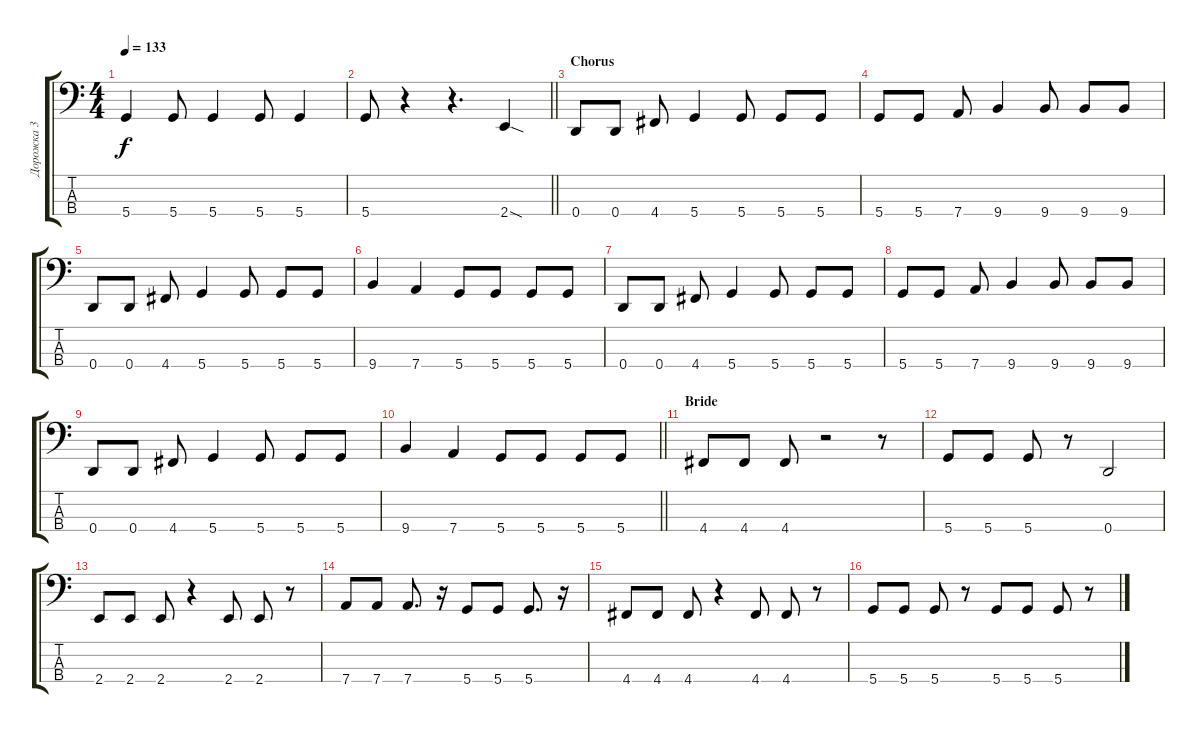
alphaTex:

\track ("Дорожка 3" "Дорожка 3") {instrument electricbassfinger}
\staff {score tabs}
\tuning (G2 D2 A1 D1) {hide}
\ts (4 4)
\tempo 133
\clef f4
\ks c
5.4.4{dy f} 5.4.8 5.4.4 5.4.8 5.4.4 |
\barLineRight lightlight
5.4.8 r.4 r.4{d} 2.4{sod}.4 |
\section ("" "Chorus")
0.4.8 0.4.8 4.4.8 5.4.4 5.4.8 5.4.8 5.4.8 |
5.4.8 5.4.8 7.4.8 9.4.4 9.4.8 9.4.8 9.4.8 |
0.4.8 0.4.8 4.4.8 5.4.4 5.4.8 5.4.8 5.4.8 |
9.4.4 7.4.4 5.4.8 5.4.8 5.4.8 5.4.8 |
0.4.8 0.4.8 4.4.8 5.4.4 5.4.8 5.4.8 5.4.8 |
5.4.8 5.4.8 7.4.8 9.4.4 9.4.8 9.4.8 9.4.8 |
0.4.8 0.4.8 4.4.8 5.4.4 5.4.8 5.4.8 5.4.8 |
\barLineRight lightlight
9.4.4 7.4.4 5.4.8 5.4.8 5.4.8 5.4.8 |
\section ("" "Bride")
4.4.8 4.4.8 4.4.8 r.2 r.8 |
5.4.8 5.4.8 5.4.8 r.8 0.4.2 |
2.4.8 2.4.8 2.4.8 r.4 2.4.8 2.4.8 r.8 |
7.4.8 7.4.8 7.4.8{d} r.16 5.4.8 5.4.8 5.4.8{d} r.16 |
4.4.8 4.4.8 4.4.8 r.4 4.4.8 4.4.8 r.8 |
5.4.8 5.4.8 5.4.8 r.8 5.4.8 5.4.8 5.4.8 r.8
